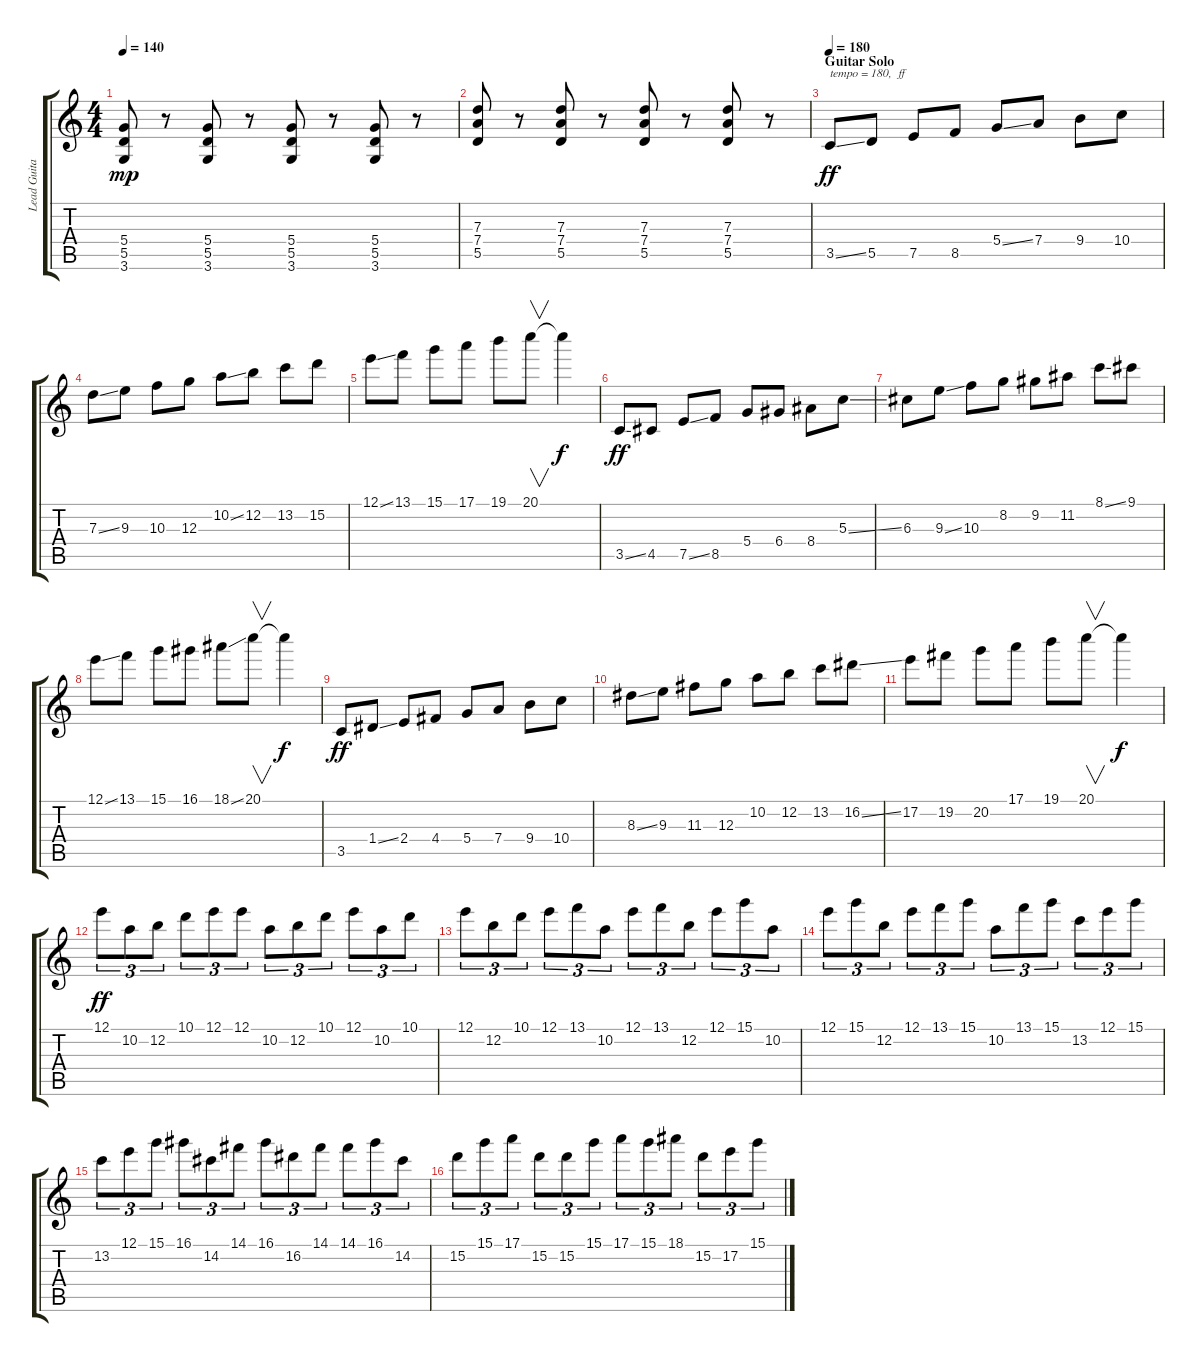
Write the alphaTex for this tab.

\track ("Lead Guitar" "Lead Guita") {instrument distortionguitar}
\staff {score tabs}
\tuning (E4 B3 G3 D3 A2 E2) {hide}
\ts (4 4)
\tempo 140
\clef g2
\ks c
(5.4 5.5 3.6).8{dy mp} r.8 (5.4 5.5 3.6).8 r.8 (5.4 5.5 3.6).8 r.8 (5.4 5.5 3.6).8 r.8 |
(7.3 7.4 5.5).8 r.8 (7.3 7.4 5.5).8 r.8 (7.3 7.4 5.5).8 r.8 (7.3 7.4 5.5).8 r.8 |
\section ("" "Guitar Solo")
\tempo 180
3.5{ss}.8{txt "tempo = 180,  ff" dy ff} 5.5.8 7.5.8 8.5.8 5.4{ss}.8 7.4.8 9.4.8 10.4.8 |
7.3{ss}.8 9.3.8 10.3.8 12.3.8 10.2{ss}.8 12.2.8 13.2.8 15.2.8 |
12.1{ss}.8 13.1.8 15.1.8 17.1.8 19.1.8 20.1.8{v} 20.1{t}.4{dy f} |
3.5{ss}.8{dy ff} 4.5.8 7.5{ss}.8 8.5.8 5.4.8 6.4.8 8.4.8 5.3{ss}.8 |
6.3.8 9.3{ss}.8 10.3.8 8.2.8 9.2.8 11.2.8 8.1{ss}.8 9.1.8 |
12.1{ss}.8 13.1.8 15.1.8 16.1.8 18.1{ss}.8 20.1.8{v} 20.1{t}.4{dy f} |
3.5.8{dy ff} 1.4{ss}.8 2.4.8 4.4.8 5.4.8 7.4.8 9.4.8 10.4.8 |
8.3{ss}.8 9.3.8 11.3.8 12.3.8 10.2.8 12.2.8 13.2.8 16.2{ss}.8 |
17.2.8 19.2.8 20.2.8 17.1.8 19.1.8 20.1.8{v} 20.1{t}.4{dy f} |
12.1.8{tu (3 2) dy ff} 10.2.8{tu (3 2)} 12.2.8{tu (3 2)} 10.1.8{tu (3 2)} 12.1.8{tu (3 2)} 12.1.8{tu (3 2)} 10.2.8{tu (3 2)} 12.2.8{tu (3 2)} 10.1.8{tu (3 2)} 12.1.8{tu (3 2)} 10.2.8{tu (3 2)} 10.1.8{tu (3 2)} |
12.1.8{tu (3 2)} 12.2.8{tu (3 2)} 10.1.8{tu (3 2)} 12.1.8{tu (3 2)} 13.1.8{tu (3 2)} 10.2.8{tu (3 2)} 12.1.8{tu (3 2)} 13.1.8{tu (3 2)} 12.2.8{tu (3 2)} 12.1.8{tu (3 2)} 15.1.8{tu (3 2)} 10.2.8{tu (3 2)} |
12.1.8{tu (3 2)} 15.1.8{tu (3 2)} 12.2.8{tu (3 2)} 12.1.8{tu (3 2)} 13.1.8{tu (3 2)} 15.1.8{tu (3 2)} 10.2.8{tu (3 2)} 13.1.8{tu (3 2)} 15.1.8{tu (3 2)} 13.2.8{tu (3 2)} 12.1.8{tu (3 2)} 15.1.8{tu (3 2)} |
13.2.8{tu (3 2)} 12.1.8{tu (3 2)} 15.1.8{tu (3 2)} 16.1.8{tu (3 2)} 14.2.8{tu (3 2)} 14.1.8{tu (3 2)} 16.1.8{tu (3 2)} 16.2.8{tu (3 2)} 14.1.8{tu (3 2)} 14.1.8{tu (3 2)} 16.1.8{tu (3 2)} 14.2.8{tu (3 2)} |
15.2.8{tu (3 2)} 15.1.8{tu (3 2)} 17.1.8{tu (3 2)} 15.2.8{tu (3 2)} 15.2.8{tu (3 2)} 15.1.8{tu (3 2)} 17.1.8{tu (3 2)} 15.1.8{tu (3 2)} 18.1.8{tu (3 2)} 15.2.8{tu (3 2)} 17.2.8{tu (3 2)} 15.1.8{tu (3 2)}
